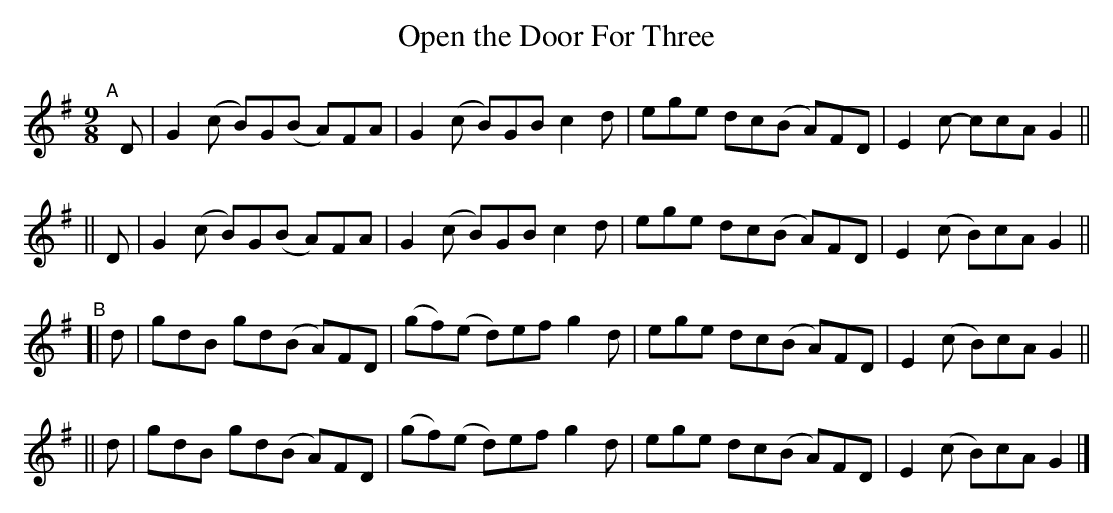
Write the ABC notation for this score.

X:1
T: Open the Door For Three
M: 9/8
L: 1/8
K: G
"^A"\
[|]D | G2(c B)G(B A)FA | G2(c B)GB c2d | ege dc(B A)FD | E2c-  ccA G2 ||
|| D | G2(c B)G(B A)FA | G2(c B)GB c2d | ege dc(B A)FD | E2(c B)cA G2 ||
"^B"\
[| d | gdB gd(B A)FD | (gf)(e d)ef g2d | ege dc(B A)FD | E2(c B)cA G2 ||
|| d | gdB gd(B A)FD | (gf)(e d)ef g2d | ege dc(B A)FD | E2(c B)cA G2 |]
